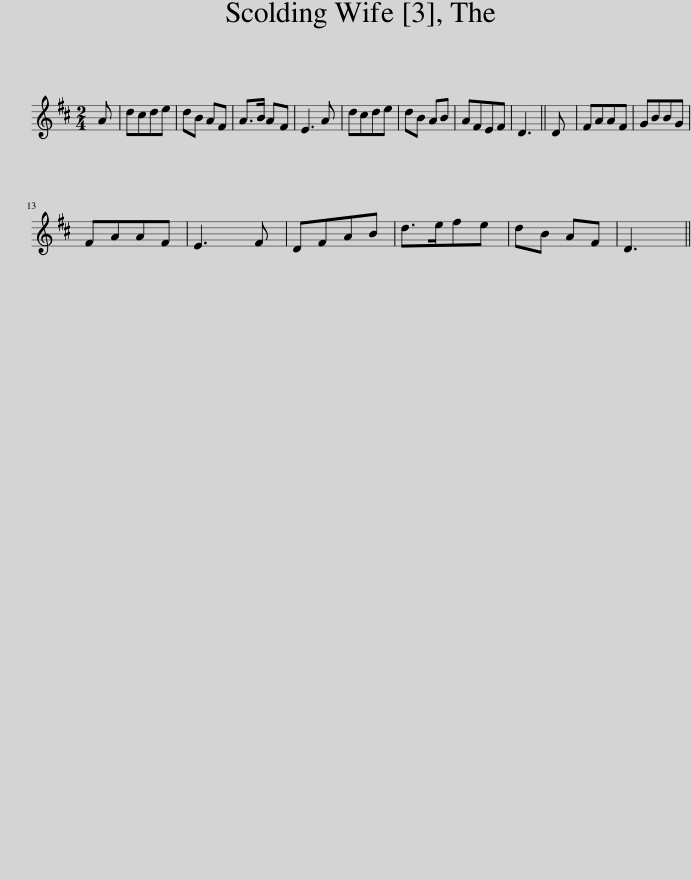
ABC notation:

X:1
L:1/8
M:2/4
I:linebreak $
K:D
V:1 treble
V:1
 A | dcde | dB AF | A>B AF | E3 A | %5
 dcde | dB AB | AFEF | D3 || D | %10
 FAAF | GBBG |$ FAAF | E3 F | DFAB | %15
 d>efe | dB AF | D3 || %18
